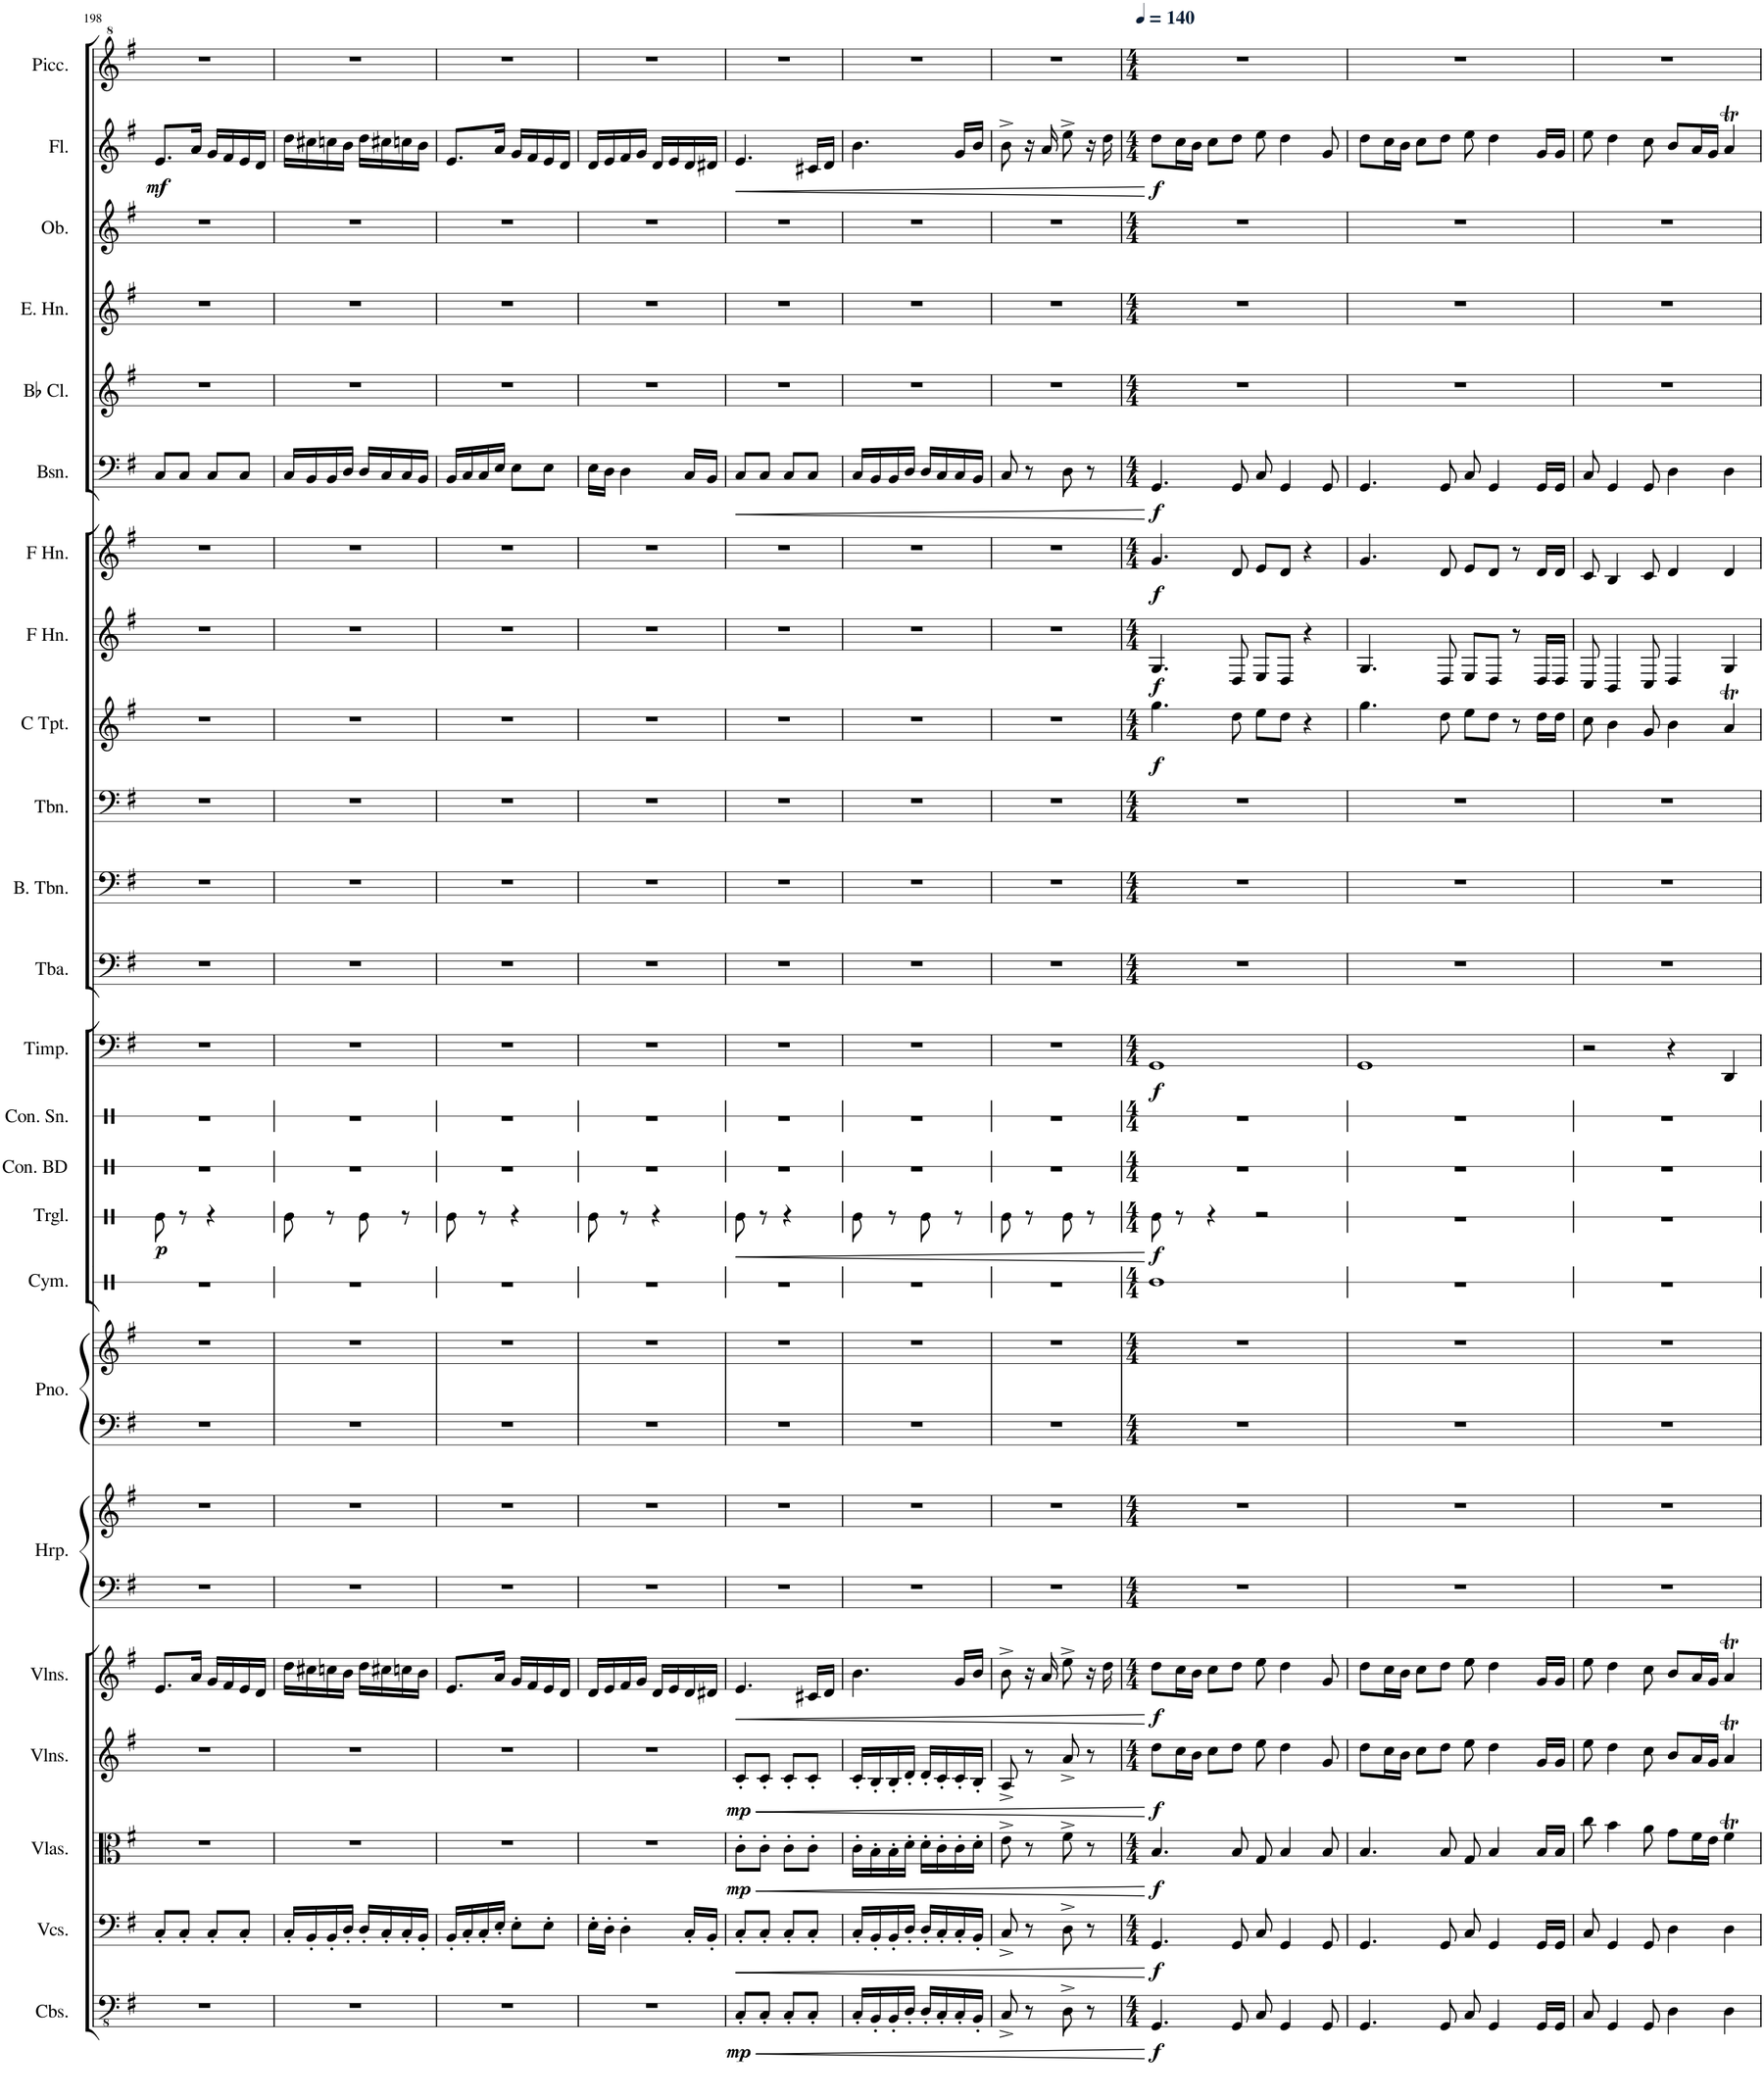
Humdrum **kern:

**kern	**dynam	**kern	**dynam	**kern	**dynam	**kern	**dynam	**kern	**dynam	**kern	**kern	**kern	**kern	**kern	**kern	**dynam	**kern	**kern	**kern	**dynam	**kern	**kern	**kern	**kern	**dynam	**kern	**dynam	**kern	**dynam	**kern	**dynam	**kern	**kern	**kern	**kern	**dynam	**kern
*part24	*part24	*part23	*part23	*part22	*part22	*part21	*part21	*part20	*part20	*part19	*part19	*part18	*part18	*part17	*part16	*part16	*part15	*part14	*part13	*part13	*part12	*part11	*part10	*part9	*part9	*part8	*part8	*part7	*part7	*part6	*part6	*part5	*part4	*part3	*part2	*part2	*part1
*staff26	*staff26	*staff25	*staff25	*staff24	*staff24	*staff23	*staff23	*staff22	*staff22	*staff21	*staff20	*staff19	*staff18	*staff17	*staff16	*staff16	*staff15	*staff14	*staff13	*staff13	*staff12	*staff11	*staff10	*staff9	*staff9	*staff8	*staff8	*staff7	*staff7	*staff6	*staff6	*staff5	*staff4	*staff3	*staff2	*staff2	*staff1
*I"Contrabasses	*	*I"Violoncellos	*	*I"Violas	*	*I"Violins	*	*I"Violins	*	*I"Harp	*	*I"Piano	*	*I"Cymbal	*I"Triangle	*	*I"Concert Bass Drum	*I"Concert Snare Drum	*I"Timpani	*	*I"Tuba	*I"Bass Trombone	*I"Trombone	*I"C Trumpet	*	*I"Horn in F	*	*I"Horn in F	*	*I"Bassoon	*	*I"Bb Clarinet	*I"English Horn	*I"Oboe	*I"Flute	*	*I"Piccolo
*I'Cbs.	*	*I'Vcs.	*	*I'Vlas.	*	*I'Vlns.	*	*I'Vlns.	*	*I'Hrp.	*	*I'Pno.	*	*I'Cym.	*I'Trgl.	*	*I'Con. BD	*I'Con. Sn.	*I'Timp.	*	*I'Tba.	*I'B. Tbn.	*I'Tbn.	*I'C Tpt.	*	*	*	*	*	*I'Bsn.	*	*I'Bb Cl.	*I'E. Hn.	*I'Ob.	*I'Fl.	*	*I'Picc.
!!LO:PB:g=z
*clefFv4	*	*clefF4	*	*clefC3	*	*clefG2	*	*clefG2	*	*clefF4	*clefG2	*clefF4	*clefG2	*clefX	*clefX	*	*clefX	*clefX	*clefF4	*	*clefF4	*clefF4	*clefF4	*clefG2	*	*clefG2	*	*clefG2	*	*clefF4	*	*clefG2	*clefG2	*clefG2	*clefG2	*	*clefG^2
*	*	*	*	*	*	*	*	*	*	*	*	*	*	*	*	*	*	*	*	*	*	*	*	*	*	*ITrd4c7	*	*ITrd4c7	*	*	*	*ITrd1c2	*	*	*	*	*ITrd-7c-12
*k[f#]	*	*k[f#]	*	*k[f#]	*	*k[f#]	*	*k[f#]	*	*k[f#]	*k[f#]	*k[f#]	*k[f#]	*k[]	*k[]	*	*k[]	*k[]	*k[f#]	*	*k[f#]	*k[f#]	*k[f#]	*k[f#]	*	*k[f#]	*	*k[f#]	*	*k[f#]	*	*k[f#]	*k[f#]	*k[f#]	*k[f#]	*	*k[f#]
*M2/4	*	*M2/4	*	*M2/4	*	*M2/4	*	*M2/4	*	*M2/4	*M2/4	*M2/4	*M2/4	*M2/4	*M2/4	*	*M2/4	*M2/4	*M2/4	*	*M2/4	*M2/4	*M2/4	*M2/4	*	*M2/4	*	*M2/4	*	*M2/4	*	*M2/4	*M2/4	*M2/4	*M2/4	*	*M2/4
=198	=198	=198	=198	=198	=198	=198	=198	=198	=198	=198	=198	=198	=198	=198	=198	=198	=198	=198	=198	=198	=198	=198	=198	=198	=198	=198	=198	=198	=198	=198	=198	=198	=198	=198	=198	=198	=198
!	!	!	!	!	!	!	!	!	!	!	!	!	!	!	!	!LO:DY:b	!	!	!	!	!	!	!	!	!	!	!	!	!	!	!	!	!	!	!	!LO:DY:b	!
2r	.	8C'/L	.	2r	.	2r	.	8.e/L	.	2r	2r	2r	2r	2r	8Re\	p	2r	2r	2r	.	2r	2r	2r	2r	.	2r	.	2r	.	8C/L	.	2r	2r	2r	8.e/L	mf	2r
.	.	8C'/J	.	.	.	.	.	.	.	.	.	.	.	.	8r	.	.	.	.	.	.	.	.	.	.	.	.	.	.	8C/J	.	.	.	.	.	.	.
.	.	.	.	.	.	.	.	16a/Jk	.	.	.	.	.	.	.	.	.	.	.	.	.	.	.	.	.	.	.	.	.	.	.	.	.	.	16a/Jk	.	.
.	.	8C'/L	.	.	.	.	.	16g/LL	.	.	.	.	.	.	4r	.	.	.	.	.	.	.	.	.	.	.	.	.	.	8C/L	.	.	.	.	16g/LL	.	.
.	.	.	.	.	.	.	.	16f#/	.	.	.	.	.	.	.	.	.	.	.	.	.	.	.	.	.	.	.	.	.	.	.	.	.	.	16f#/	.	.
.	.	8C'/J	.	.	.	.	.	16e/	.	.	.	.	.	.	.	.	.	.	.	.	.	.	.	.	.	.	.	.	.	8C/J	.	.	.	.	16e/	.	.
.	.	.	.	.	.	.	.	16d/JJ	.	.	.	.	.	.	.	.	.	.	.	.	.	.	.	.	.	.	.	.	.	.	.	.	.	.	16d/JJ	.	.
=199	=199	=199	=199	=199	=199	=199	=199	=199	=199	=199	=199	=199	=199	=199	=199	=199	=199	=199	=199	=199	=199	=199	=199	=199	=199	=199	=199	=199	=199	=199	=199	=199	=199	=199	=199	=199	=199
2r	.	16C'/LL	.	2r	.	2r	.	16dd\LL	.	2r	2r	2r	2r	2r	8Re\	.	2r	2r	2r	.	2r	2r	2r	2r	.	2r	.	2r	.	16C/LL	.	2r	2r	2r	16dd\LL	.	2r
.	.	16BB'/	.	.	.	.	.	16cc#X\	.	.	.	.	.	.	.	.	.	.	.	.	.	.	.	.	.	.	.	.	.	16BB/	.	.	.	.	16cc#X\	.	.
.	.	16BB'/	.	.	.	.	.	16ccn\	.	.	.	.	.	.	8r	.	.	.	.	.	.	.	.	.	.	.	.	.	.	16BB/	.	.	.	.	16ccn\	.	.
.	.	16D'/JJ	.	.	.	.	.	16b\JJ	.	.	.	.	.	.	.	.	.	.	.	.	.	.	.	.	.	.	.	.	.	16D/JJ	.	.	.	.	16b\JJ	.	.
.	.	16D'/LL	.	.	.	.	.	16dd\LL	.	.	.	.	.	.	8Re\	.	.	.	.	.	.	.	.	.	.	.	.	.	.	16D/LL	.	.	.	.	16dd\LL	.	.
.	.	16C'/	.	.	.	.	.	16cc#X\	.	.	.	.	.	.	.	.	.	.	.	.	.	.	.	.	.	.	.	.	.	16C/	.	.	.	.	16cc#X\	.	.
.	.	16C'/	.	.	.	.	.	16ccn\	.	.	.	.	.	.	8r	.	.	.	.	.	.	.	.	.	.	.	.	.	.	16C/	.	.	.	.	16ccn\	.	.
.	.	16BB'/JJ	.	.	.	.	.	16b\JJ	.	.	.	.	.	.	.	.	.	.	.	.	.	.	.	.	.	.	.	.	.	16BB/JJ	.	.	.	.	16b\JJ	.	.
=200	=200	=200	=200	=200	=200	=200	=200	=200	=200	=200	=200	=200	=200	=200	=200	=200	=200	=200	=200	=200	=200	=200	=200	=200	=200	=200	=200	=200	=200	=200	=200	=200	=200	=200	=200	=200	=200
2r	.	16BB'/LL	.	2r	.	2r	.	8.e/L	.	2r	2r	2r	2r	2r	8Re\	.	2r	2r	2r	.	2r	2r	2r	2r	.	2r	.	2r	.	16BB/LL	.	2r	2r	2r	8.e/L	.	2r
.	.	16C'/	.	.	.	.	.	.	.	.	.	.	.	.	.	.	.	.	.	.	.	.	.	.	.	.	.	.	.	16C/	.	.	.	.	.	.	.
.	.	16C'/	.	.	.	.	.	.	.	.	.	.	.	.	8r	.	.	.	.	.	.	.	.	.	.	.	.	.	.	16C/	.	.	.	.	.	.	.
.	.	16E'/JJ	.	.	.	.	.	16a/Jk	.	.	.	.	.	.	.	.	.	.	.	.	.	.	.	.	.	.	.	.	.	16E/JJ	.	.	.	.	16a/Jk	.	.
.	.	8E'\L	.	.	.	.	.	16g/LL	.	.	.	.	.	.	4r	.	.	.	.	.	.	.	.	.	.	.	.	.	.	8E\L	.	.	.	.	16g/LL	.	.
.	.	.	.	.	.	.	.	16f#/	.	.	.	.	.	.	.	.	.	.	.	.	.	.	.	.	.	.	.	.	.	.	.	.	.	.	16f#/	.	.
.	.	8E'\J	.	.	.	.	.	16e/	.	.	.	.	.	.	.	.	.	.	.	.	.	.	.	.	.	.	.	.	.	8E\J	.	.	.	.	16e/	.	.
.	.	.	.	.	.	.	.	16d/JJ	.	.	.	.	.	.	.	.	.	.	.	.	.	.	.	.	.	.	.	.	.	.	.	.	.	.	16d/JJ	.	.
=201	=201	=201	=201	=201	=201	=201	=201	=201	=201	=201	=201	=201	=201	=201	=201	=201	=201	=201	=201	=201	=201	=201	=201	=201	=201	=201	=201	=201	=201	=201	=201	=201	=201	=201	=201	=201	=201
2r	.	16E'\LL	.	2r	.	2r	.	16d/LL	.	2r	2r	2r	2r	2r	8Re\	.	2r	2r	2r	.	2r	2r	2r	2r	.	2r	.	2r	.	16E\LL	.	2r	2r	2r	16d/LL	.	2r
.	.	16D'\JJ	.	.	.	.	.	16e/	.	.	.	.	.	.	.	.	.	.	.	.	.	.	.	.	.	.	.	.	.	16D\JJ	.	.	.	.	16e/	.	.
.	.	4D'\	.	.	.	.	.	16f#/	.	.	.	.	.	.	8r	.	.	.	.	.	.	.	.	.	.	.	.	.	.	4D\	.	.	.	.	16f#/	.	.
.	.	.	.	.	.	.	.	16g/JJ	.	.	.	.	.	.	.	.	.	.	.	.	.	.	.	.	.	.	.	.	.	.	.	.	.	.	16g/JJ	.	.
.	.	.	.	.	.	.	.	16d/LL	.	.	.	.	.	.	4r	.	.	.	.	.	.	.	.	.	.	.	.	.	.	.	.	.	.	.	16d/LL	.	.
.	.	.	.	.	.	.	.	16e/	.	.	.	.	.	.	.	.	.	.	.	.	.	.	.	.	.	.	.	.	.	.	.	.	.	.	16e/	.	.
.	.	16C'/LL	.	.	.	.	.	16d/	.	.	.	.	.	.	.	.	.	.	.	.	.	.	.	.	.	.	.	.	.	16C/LL	.	.	.	.	16d/	.	.
.	.	16BB'/JJ	.	.	.	.	.	16d#X/JJ	.	.	.	.	.	.	.	.	.	.	.	.	.	.	.	.	.	.	.	.	.	16BB/JJ	.	.	.	.	16d#X/JJ	.	.
=202	=202	=202	=202	=202	=202	=202	=202	=202	=202	=202	=202	=202	=202	=202	=202	=202	=202	=202	=202	=202	=202	=202	=202	=202	=202	=202	=202	=202	=202	=202	=202	=202	=202	=202	=202	=202	=202
!	!LO:HP:b	!	!LO:HP:b	!	!LO:HP:b	!	!LO:HP:b	!	!LO:HP:b	!	!	!	!	!	!	!LO:HP:b	!	!	!	!	!	!	!	!	!	!	!	!	!	!	!LO:HP:b	!	!	!	!	!LO:HP:b	!
!	!LO:DY:n=1:b	!	!	!	!LO:DY:n=1:b	!	!LO:DY:n=1:b	!	!	!	!	!	!	!	!	!	!	!	!	!	!	!	!	!	!	!	!	!	!	!	!	!	!	!	!	!	!
8CC'/L	< mp	8C'/L	<	8c'\L	< mp	8c'/L	< mp	4.e/	<	2r	2r	2r	2r	2r	8Re\	<	2r	2r	2r	.	2r	2r	2r	2r	.	2r	.	2r	.	8C/L	<	2r	2r	2r	4.e/	<	2r
8CC'/J	.	8C'/J	.	8c'\J	.	8c'/J	.	.	.	.	.	.	.	.	8r	.	.	.	.	.	.	.	.	.	.	.	.	.	.	8C/J	.	.	.	.	.	.	.
8CC'/L	.	8C'/L	.	8c'\L	.	8c'/L	.	.	.	.	.	.	.	.	4r	.	.	.	.	.	.	.	.	.	.	.	.	.	.	8C/L	.	.	.	.	.	.	.
8CC'/J	.	8C'/J	.	8c'\J	.	8c'/J	.	16c#X/LL	.	.	.	.	.	.	.	.	.	.	.	.	.	.	.	.	.	.	.	.	.	8C/J	.	.	.	.	16c#X/LL	.	.
.	.	.	.	.	.	.	.	16d/JJ	.	.	.	.	.	.	.	.	.	.	.	.	.	.	.	.	.	.	.	.	.	.	.	.	.	.	16d/JJ	.	.
=203	=203	=203	=203	=203	=203	=203	=203	=203	=203	=203	=203	=203	=203	=203	=203	=203	=203	=203	=203	=203	=203	=203	=203	=203	=203	=203	=203	=203	=203	=203	=203	=203	=203	=203	=203	=203	=203
16CC'/LL	.	16C'/LL	.	16c'\LL	.	16c'/LL	.	4.b\	.	2r	2r	2r	2r	2r	8Re\	.	2r	2r	2r	.	2r	2r	2r	2r	.	2r	.	2r	.	16C/LL	.	2r	2r	2r	4.b\	.	2r
16BBB'/	.	16BB'/	.	16B'\	.	16B'/	.	.	.	.	.	.	.	.	.	.	.	.	.	.	.	.	.	.	.	.	.	.	.	16BB/	.	.	.	.	.	.	.
16BBB'/	.	16BB'/	.	16B'\	.	16B'/	.	.	.	.	.	.	.	.	8r	.	.	.	.	.	.	.	.	.	.	.	.	.	.	16BB/	.	.	.	.	.	.	.
16DD'/JJ	.	16D'/JJ	.	16d'\JJ	.	16d'/JJ	.	.	.	.	.	.	.	.	.	.	.	.	.	.	.	.	.	.	.	.	.	.	.	16D/JJ	.	.	.	.	.	.	.
16DD'/LL	.	16D'/LL	.	16d'\LL	.	16d'/LL	.	.	.	.	.	.	.	.	8Re\	.	.	.	.	.	.	.	.	.	.	.	.	.	.	16D/LL	.	.	.	.	.	.	.
16CC'/	.	16C'/	.	16c'\	.	16c'/	.	.	.	.	.	.	.	.	.	.	.	.	.	.	.	.	.	.	.	.	.	.	.	16C/	.	.	.	.	.	.	.
16CC'/	.	16C'/	.	16c'\	.	16c'/	.	16g/LL	.	.	.	.	.	.	8r	.	.	.	.	.	.	.	.	.	.	.	.	.	.	16C/	.	.	.	.	16g/LL	.	.
16BBB'/JJ	.	16BB'/JJ	.	16d'\JJ	.	16B'/JJ	.	16b/JJ	.	.	.	.	.	.	.	.	.	.	.	.	.	.	.	.	.	.	.	.	.	16BB/JJ	.	.	.	.	16b/JJ	.	.
=204	=204	=204	=204	=204	=204	=204	=204	=204	=204	=204	=204	=204	=204	=204	=204	=204	=204	=204	=204	=204	=204	=204	=204	=204	=204	=204	=204	=204	=204	=204	=204	=204	=204	=204	=204	=204	=204
8CC^/	.	8C^/	.	8e^\	.	8A^/	.	8b^\	.	2r	2r	2r	2r	2r	8Re\	.	2r	2r	2r	.	2r	2r	2r	2r	.	2r	.	2r	.	8C/	.	2r	2r	2r	8b^\	.	2r
8r	.	8r	.	8r	.	8r	.	16r	.	.	.	.	.	.	8r	.	.	.	.	.	.	.	.	.	.	.	.	.	.	8r	.	.	.	.	16r	.	.
.	.	.	.	.	.	.	.	16a/	.	.	.	.	.	.	.	.	.	.	.	.	.	.	.	.	.	.	.	.	.	.	.	.	.	.	16a/	.	.
8DD^\	.	8D^\	.	8f#^\	.	8a^/	.	8ee^\	.	.	.	.	.	.	8Re\	.	.	.	.	.	.	.	.	.	.	.	.	.	.	8D\	.	.	.	.	8ee^\	.	.
8r	.	8r	.	8r	.	8r	.	16r	.	.	.	.	.	.	8r	.	.	.	.	.	.	.	.	.	.	.	.	.	.	8r	.	.	.	.	16r	.	.
.	.	.	.	.	.	.	.	16dd\	.	.	.	.	.	.	.	.	.	.	.	.	.	.	.	.	.	.	.	.	.	.	.	.	.	.	16dd\	.	.
.	[	.	[	.	[	.	[	.	[	.	.	.	.	.	.	[	.	.	.	.	.	.	.	.	.	.	.	.	.	.	[	.	.	.	.	[	.
=205	=205	=205	=205	=205	=205	=205	=205	=205	=205	=205	=205	=205	=205	=205	=205	=205	=205	=205	=205	=205	=205	=205	=205	=205	=205	=205	=205	=205	=205	=205	=205	=205	=205	=205	=205	=205	=205
*M4/4	*	*M4/4	*	*M4/4	*	*M4/4	*	*M4/4	*	*M4/4	*M4/4	*M4/4	*M4/4	*M4/4	*M4/4	*	*M4/4	*M4/4	*M4/4	*	*M4/4	*M4/4	*M4/4	*M4/4	*	*M4/4	*	*M4/4	*	*M4/4	*	*M4/4	*M4/4	*M4/4	*M4/4	*	*M4/4
*	*	*	*	*	*	*	*	*	*	*	*	*	*	*	*	*	*	*	*	*	*	*	*	*	*	*	*	*	*	*	*	*	*	*	*	*	*MM140
!	!LO:DY:b	!	!LO:DY:b	!	!LO:DY:b	!	!LO:DY:b	!	!LO:DY:b	!	!	!	!	!	!	!LO:DY:b	!	!	!	!LO:DY:b	!	!	!	!	!LO:DY:b	!	!LO:DY:b	!	!LO:DY:b	!	!LO:DY:b	!	!	!	!	!LO:DY:b	!
4.GGG/	f	4.GG/	f	4.B/	f	8dd\L	f	8dd\L	f	1r	1r	1r	1r	1Re	8Re\	f	1r	1r	1GG	f	1r	1r	1r	4.gg\	f	4.G/	f	4.g/	f	4.GG/	f	1r	1r	1r	8dd\L	f	1r
.	.	.	.	.	.	16cc\L	.	16cc\L	.	.	.	.	.	.	8r	.	.	.	.	.	.	.	.	.	.	.	.	.	.	.	.	.	.	.	16cc\L	.	.
.	.	.	.	.	.	16b\JJ	.	16b\JJ	.	.	.	.	.	.	.	.	.	.	.	.	.	.	.	.	.	.	.	.	.	.	.	.	.	.	16b\JJ	.	.
.	.	.	.	.	.	8cc\L	.	8cc\L	.	.	.	.	.	.	4r	.	.	.	.	.	.	.	.	.	.	.	.	.	.	.	.	.	.	.	8cc\L	.	.
8GGG/	.	8GG/	.	8B/	.	8dd\J	.	8dd\J	.	.	.	.	.	.	.	.	.	.	.	.	.	.	.	8dd\	.	8D/	.	8d/	.	8GG/	.	.	.	.	8dd\J	.	.
8CC/	.	8C/	.	8G/	.	8ee\	.	8ee\	.	.	.	.	.	.	2r	.	.	.	.	.	.	.	.	8ee\L	.	8E/L	.	8e/L	.	8C/	.	.	.	.	8ee\	.	.
4GGG/	.	4GG/	.	4B/	.	4dd\	.	4dd\	.	.	.	.	.	.	.	.	.	.	.	.	.	.	.	8dd\J	.	8D/J	.	8d/J	.	4GG/	.	.	.	.	4dd\	.	.
.	.	.	.	.	.	.	.	.	.	.	.	.	.	.	.	.	.	.	.	.	.	.	.	4r	.	4r	.	4r	.	.	.	.	.	.	.	.	.
8GGG/	.	8GG/	.	8B/	.	8g/	.	8g/	.	.	.	.	.	.	.	.	.	.	.	.	.	.	.	.	.	.	.	.	.	8GG/	.	.	.	.	8g/	.	.
=206	=206	=206	=206	=206	=206	=206	=206	=206	=206	=206	=206	=206	=206	=206	=206	=206	=206	=206	=206	=206	=206	=206	=206	=206	=206	=206	=206	=206	=206	=206	=206	=206	=206	=206	=206	=206	=206
4.GGG/	.	4.GG/	.	4.B/	.	8dd\L	.	8dd\L	.	1r	1r	1r	1r	1r	1r	.	1r	1r	1GG	.	1r	1r	1r	4.gg\	.	4.G/	.	4.g/	.	4.GG/	.	1r	1r	1r	8dd\L	.	1r
.	.	.	.	.	.	16cc\L	.	16cc\L	.	.	.	.	.	.	.	.	.	.	.	.	.	.	.	.	.	.	.	.	.	.	.	.	.	.	16cc\L	.	.
.	.	.	.	.	.	16b\JJ	.	16b\JJ	.	.	.	.	.	.	.	.	.	.	.	.	.	.	.	.	.	.	.	.	.	.	.	.	.	.	16b\JJ	.	.
.	.	.	.	.	.	8cc\L	.	8cc\L	.	.	.	.	.	.	.	.	.	.	.	.	.	.	.	.	.	.	.	.	.	.	.	.	.	.	8cc\L	.	.
8GGG/	.	8GG/	.	8B/	.	8dd\J	.	8dd\J	.	.	.	.	.	.	.	.	.	.	.	.	.	.	.	8dd\	.	8D/	.	8d/	.	8GG/	.	.	.	.	8dd\J	.	.
8CC/	.	8C/	.	8G/	.	8ee\	.	8ee\	.	.	.	.	.	.	.	.	.	.	.	.	.	.	.	8ee\L	.	8E/L	.	8e/L	.	8C/	.	.	.	.	8ee\	.	.
4GGG/	.	4GG/	.	4B/	.	4dd\	.	4dd\	.	.	.	.	.	.	.	.	.	.	.	.	.	.	.	8dd\J	.	8D/J	.	8d/J	.	4GG/	.	.	.	.	4dd\	.	.
.	.	.	.	.	.	.	.	.	.	.	.	.	.	.	.	.	.	.	.	.	.	.	.	8r	.	8r	.	8r	.	.	.	.	.	.	.	.	.
16GGG/LL	.	16GG/LL	.	16B/LL	.	16g/LL	.	16g/LL	.	.	.	.	.	.	.	.	.	.	.	.	.	.	.	16dd\LL	.	16D/LL	.	16d/LL	.	16GG/LL	.	.	.	.	16g/LL	.	.
16GGG/JJ	.	16GG/JJ	.	16B/JJ	.	16g/JJ	.	16g/JJ	.	.	.	.	.	.	.	.	.	.	.	.	.	.	.	16dd\JJ	.	16D/JJ	.	16d/JJ	.	16GG/JJ	.	.	.	.	16g/JJ	.	.
=207	=207	=207	=207	=207	=207	=207	=207	=207	=207	=207	=207	=207	=207	=207	=207	=207	=207	=207	=207	=207	=207	=207	=207	=207	=207	=207	=207	=207	=207	=207	=207	=207	=207	=207	=207	=207	=207
8CC/	.	8C/	.	8cc\	.	8ee\	.	8ee\	.	1r	1r	1r	1r	1r	1r	.	1r	1r	2r	.	1r	1r	1r	8cc\	.	8C/	.	8c/	.	8C/	.	1r	1r	1r	8ee\	.	1r
4GGG/	.	4GG/	.	4b\	.	4dd\	.	4dd\	.	.	.	.	.	.	.	.	.	.	.	.	.	.	.	4b\	.	4BB/	.	4B/	.	4GG/	.	.	.	.	4dd\	.	.
8GGG/	.	8GG/	.	8a\	.	8cc\	.	8cc\	.	.	.	.	.	.	.	.	.	.	.	.	.	.	.	8g/	.	8C/	.	8c/	.	8GG/	.	.	.	.	8cc\	.	.
4DD\	.	4D\	.	8g\L	.	8b/L	.	8b/L	.	.	.	.	.	.	.	.	.	.	4r	.	.	.	.	4b\	.	4D/	.	4d/	.	4D\	.	.	.	.	8b/L	.	.
.	.	.	.	16f#\L	.	16a/L	.	16a/L	.	.	.	.	.	.	.	.	.	.	.	.	.	.	.	.	.	.	.	.	.	.	.	.	.	.	16a/L	.	.
.	.	.	.	16e\JJ	.	16g/JJ	.	16g/JJ	.	.	.	.	.	.	.	.	.	.	.	.	.	.	.	.	.	.	.	.	.	.	.	.	.	.	16g/JJ	.	.
4DD\	.	4D\	.	4f#t\	.	4aT/	.	4aT/	.	.	.	.	.	.	.	.	.	.	4DD/	.	.	.	.	4aT/	.	4G/	.	4d/	.	4D\	.	.	.	.	4aT/	.	.
=	=	=	=	=	=	=	=	=	=	=	=	=	=	=	=	=	=	=	=	=	=	=	=	=	=	=	=	=	=	=	=	=	=	=	=	=	=
*-	*-	*-	*-	*-	*-	*-	*-	*-	*-	*-	*-	*-	*-	*-	*-	*-	*-	*-	*-	*-	*-	*-	*-	*-	*-	*-	*-	*-	*-	*-	*-	*-	*-	*-	*-	*-	*-
